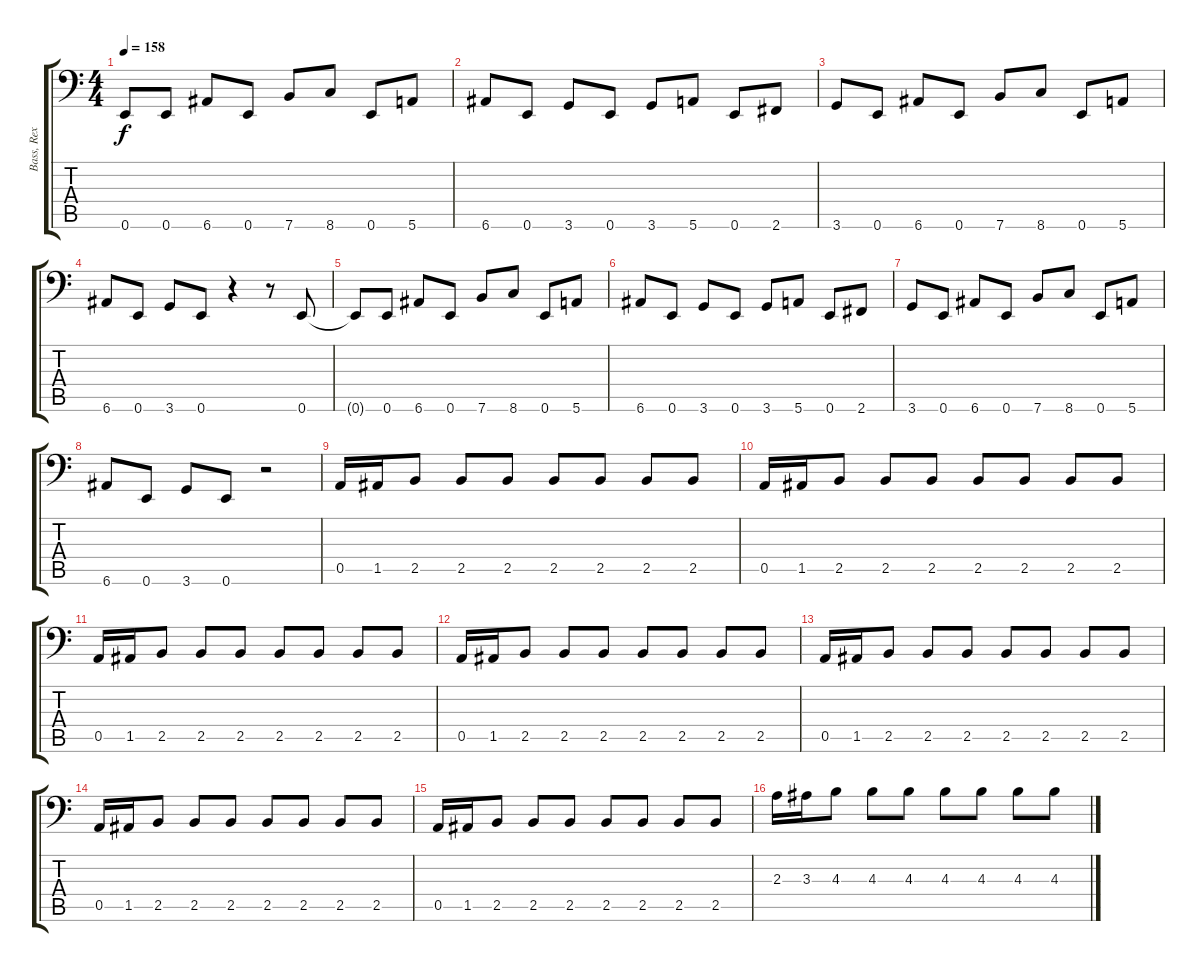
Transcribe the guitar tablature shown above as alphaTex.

\track ("Bass, Rex" "Bass, Rex") {instrument electricbasspick}
\staff {score tabs}
\tuning (E3 B2 G2 D2 A1 E1) {hide}
\ts (4 4)
\tempo 158
\clef f4
\ks c
0.6{t}.8{dy f} 0.6.8 6.6.8 0.6.8 7.6.8 8.6.8 0.6.8 5.6.8 |
6.6.8 0.6.8 3.6.8 0.6.8 3.6.8 5.6.8 0.6.8 2.6.8 |
3.6.8 0.6.8 6.6.8 0.6.8 7.6.8 8.6.8 0.6.8 5.6.8 |
6.6.8 0.6.8 3.6.8 0.6.8 r.4 r.8 0.6.8 |
0.6{t}.8 0.6.8 6.6.8 0.6.8 7.6.8 8.6.8 0.6.8 5.6.8 |
6.6.8 0.6.8 3.6.8 0.6.8 3.6.8 5.6.8 0.6.8 2.6.8 |
3.6.8 0.6.8 6.6.8 0.6.8 7.6.8 8.6.8 0.6.8 5.6.8 |
6.6.8 0.6.8 3.6.8 0.6.8 r.2 |
0.5.16 1.5.16 2.5.8 2.5.8 2.5.8 2.5.8 2.5.8 2.5.8 2.5.8 |
0.5.16 1.5.16 2.5.8 2.5.8 2.5.8 2.5.8 2.5.8 2.5.8 2.5.8 |
0.5.16 1.5.16 2.5.8 2.5.8 2.5.8 2.5.8 2.5.8 2.5.8 2.5.8 |
0.5.16 1.5.16 2.5.8 2.5.8 2.5.8 2.5.8 2.5.8 2.5.8 2.5.8 |
0.5.16 1.5.16 2.5.8 2.5.8 2.5.8 2.5.8 2.5.8 2.5.8 2.5.8 |
0.5.16 1.5.16 2.5.8 2.5.8 2.5.8 2.5.8 2.5.8 2.5.8 2.5.8 |
0.5.16 1.5.16 2.5.8 2.5.8 2.5.8 2.5.8 2.5.8 2.5.8 2.5.8 |
2.3.16 3.3.16 4.3.8 4.3.8 4.3.8 4.3.8 4.3.8 4.3.8 4.3.8
